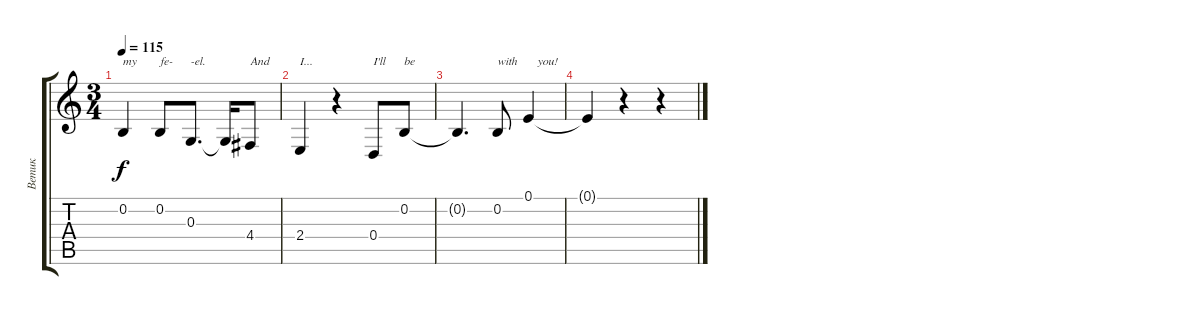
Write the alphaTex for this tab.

\track ("Ветик" "Ветик") {instrument choiraahs}
\staff {score tabs}
\tuning (E4 B3 G3 D3 A2 E2) {hide}
\ts (3 4)
\tempo 115
\clef g2
\ks c
0.2.4{txt "my" dy f} 0.2.8{txt "fe-"} 0.3.8{d txt "-el."} 0.3{t}.16 4.4.8{txt "And"} |
2.4.4{txt "I..."} r.4 0.4.8{txt "I'll"} 0.2.8{txt "be"} |
0.2{t}.4{d} 0.2.8{txt "with"} 0.1.4{txt "   you!"} |
0.1{t}.4 r.4 r.4
